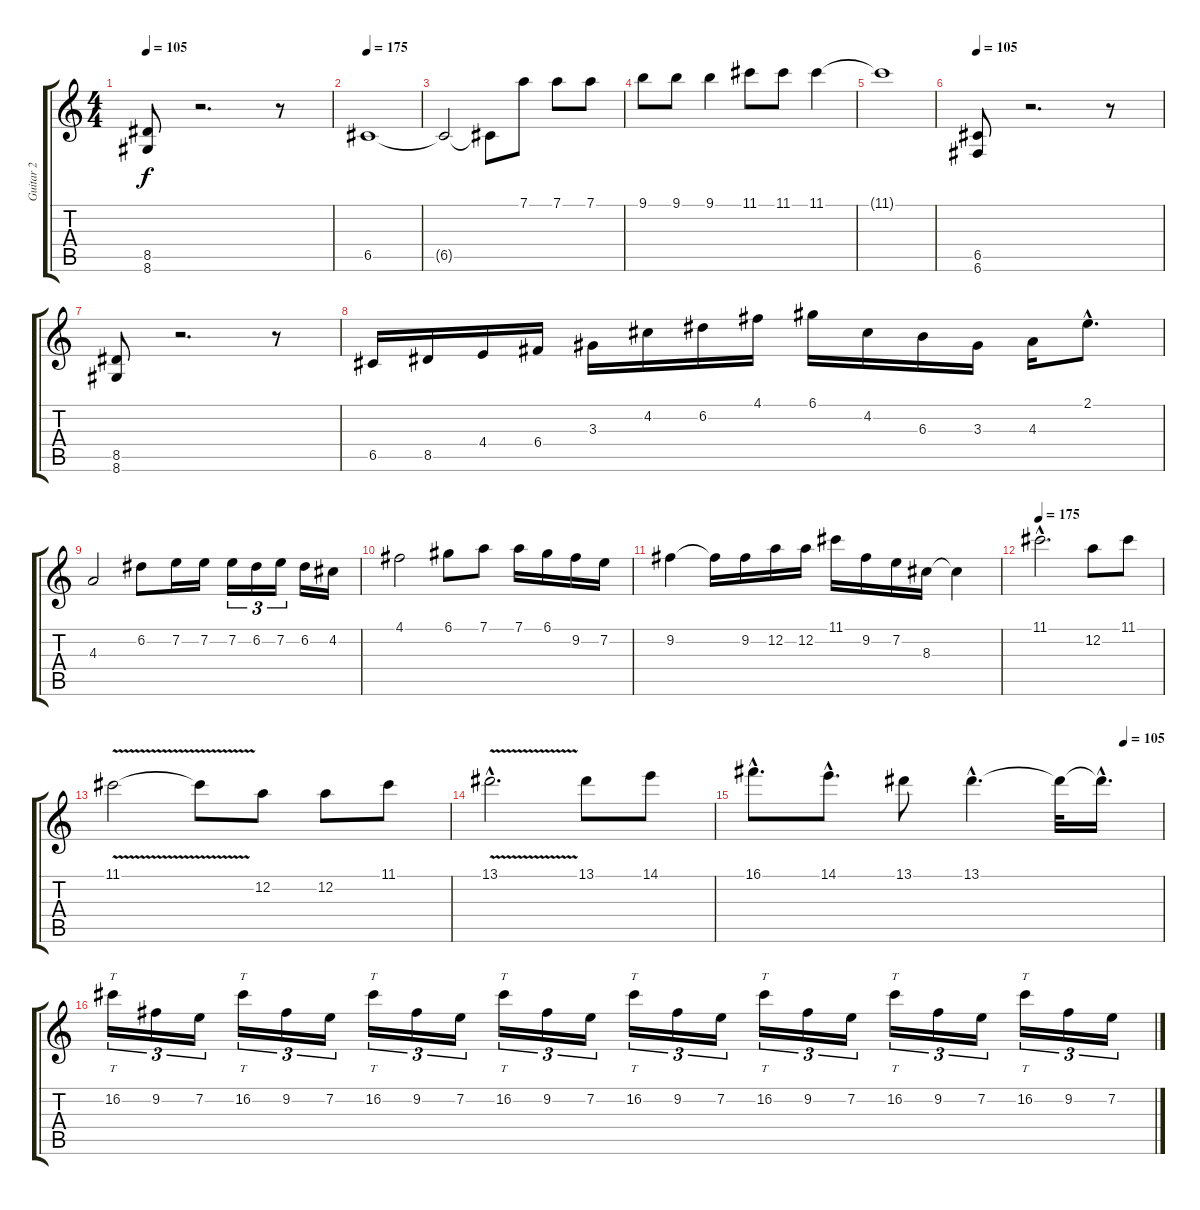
\track ("Guitar 2" "Guitar 2") {instrument distortionguitar}
\staff {score tabs}
\tuning (D4 A3 F3 C3 G2 C2) {hide}
\ts (4 4)
\tempo 105
\clef g2
\ks c
(8.5 8.6).8{dy f} r.2{d} r.8 |
\tempo 175
6.5.1 |
6.5{t}.2 6.5{t}.8 7.1.8 7.1.8 7.1.8 |
9.1.8 9.1.8 9.1.4 11.1.8 11.1.8 11.1.4 |
11.1{t}.1 |
\tempo 105
(6.5 6.6).8 r.2{d} r.8 |
(8.5 8.6).8 r.2{d} r.8 |
6.5.16{volume 16} 8.5.16 4.4.16 6.4.16 3.3.16 4.2.16 6.2.16 4.1.16 6.1.16 4.2.16 6.3.16 3.3.16 4.3.16 2.1{hac}.8{d} |
4.3.2 6.2.8 7.2.16 7.2.16 7.2.16{tu (3 2)} 6.2.16{tu (3 2)} 7.2.16{tu (3 2)} 6.2.16 4.2.16 |
4.1.2 6.1.8 7.1.8 7.1.16 6.1.16 9.2.16 7.2.16 |
9.2.4 9.2{t}.16 9.2.16 12.2.16 12.2.16 11.1.16 9.2.16 7.2.16 8.3.16 8.3{t}.4 |
\tempo 175
11.1{hac}.2{d} 12.2.8 11.1.8 |
11.1{v}.2 11.1{t}.8 12.2.8 12.2.8 11.1.8 |
13.1{v hac}.2{d} 13.1.8 14.1.8 |
\tempo (105 0.90625)
16.1{hac}.8{d} 14.1{hac}.8{d} 13.1.8 13.1{hac}.4{d} 13.1{t}.32 13.1{hac t}.16{d} |
16.2.16{tt tu (3 2)} 9.2.16{tu (3 2)} 7.2.16{tu (3 2)} 16.2.16{tt tu (3 2)} 9.2.16{tu (3 2)} 7.2.16{tu (3 2)} 16.2.16{tt tu (3 2)} 9.2.16{tu (3 2)} 7.2.16{tu (3 2)} 16.2.16{tt tu (3 2)} 9.2.16{tu (3 2)} 7.2.16{tu (3 2)} 16.2.16{tt tu (3 2)} 9.2.16{tu (3 2)} 7.2.16{tu (3 2)} 16.2.16{tt tu (3 2)} 9.2.16{tu (3 2)} 7.2.16{tu (3 2)} 16.2.16{tt tu (3 2)} 9.2.16{tu (3 2)} 7.2.16{tu (3 2)} 16.2.16{tt tu (3 2)} 9.2.16{tu (3 2)} 7.2.16{tu (3 2)}
